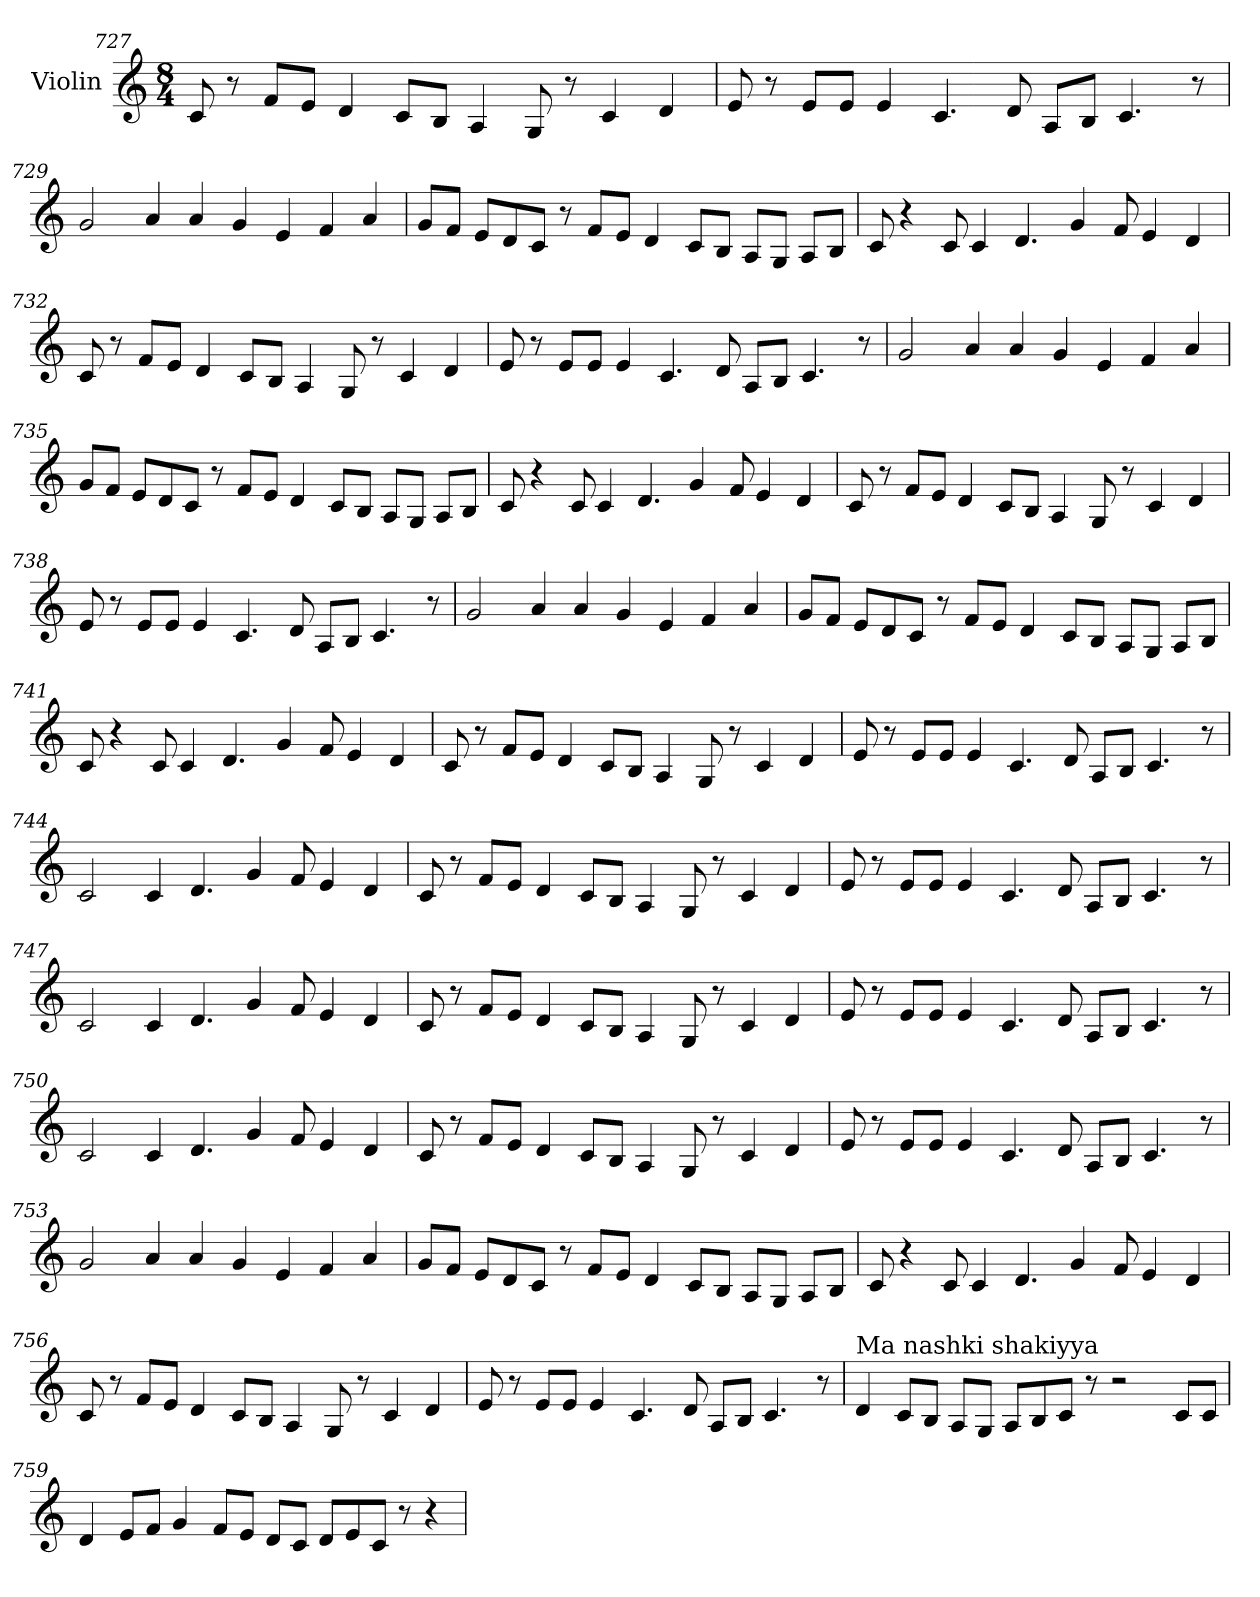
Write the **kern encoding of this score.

**kern
*part1
*staff1
*I"Violin
!!LO:PB:g=z
*clefG2
*k[]
*M8/4
=727
8c/
8r
8f/L
8e/J
4d/
8c/L
8B/J
4A/
8G/
8r
4c/
4d/
=728
8e/
8r
8e/L
8e/J
4e/
4.c/
8d/
8A/L
8B/J
4.c/
8r
!!LO:LB:g=z
=729
2g/
4a/
4a/
4g/
4e/
4f/
4a/
=730
8g/L
8f/J
8e/L
8d/
8c/J
8r
8f/L
8e/J
4d/
8c/L
8B/J
8A/L
8G/J
8A/L
8B/J
!!LO:LB:g=z
=731
8c/
4r
8c/
4c/
4.d/
4g/
8f/
4e/
4d/
=732
8c/
8r
8f/L
8e/J
4d/
8c/L
8B/J
4A/
8G/
8r
4c/
4d/
!!LO:LB:g=z
=733
8e/
8r
8e/L
8e/J
4e/
4.c/
8d/
8A/L
8B/J
4.c/
8r
=734
2g/
4a/
4a/
4g/
4e/
4f/
4a/
!!LO:LB:g=z
=735
8g/L
8f/J
8e/L
8d/
8c/J
8r
8f/L
8e/J
4d/
8c/L
8B/J
8A/L
8G/J
8A/L
8B/J
=736
8c/
4r
8c/
4c/
4.d/
4g/
8f/
4e/
4d/
!!LO:LB:g=z
=737
8c/
8r
8f/L
8e/J
4d/
8c/L
8B/J
4A/
8G/
8r
4c/
4d/
=738
8e/
8r
8e/L
8e/J
4e/
4.c/
8d/
8A/L
8B/J
4.c/
8r
!!LO:LB:g=z
=739
2g/
4a/
4a/
4g/
4e/
4f/
4a/
=740
8g/L
8f/J
8e/L
8d/
8c/J
8r
8f/L
8e/J
4d/
8c/L
8B/J
8A/L
8G/J
8A/L
8B/J
!!LO:LB:g=z
=741
8c/
4r
8c/
4c/
4.d/
4g/
8f/
4e/
4d/
=742
8c/
8r
8f/L
8e/J
4d/
8c/L
8B/J
4A/
8G/
8r
4c/
4d/
!!LO:PB:g=z
=743
8e/
8r
8e/L
8e/J
4e/
4.c/
8d/
8A/L
8B/J
4.c/
8r
=744
2c/
4c/
4.d/
4g/
8f/
4e/
4d/
!!LO:LB:g=z
=745
8c/
8r
8f/L
8e/J
4d/
8c/L
8B/J
4A/
8G/
8r
4c/
4d/
=746
8e/
8r
8e/L
8e/J
4e/
4.c/
8d/
8A/L
8B/J
4.c/
8r
!!LO:LB:g=z
=747
2c/
4c/
4.d/
4g/
8f/
4e/
4d/
=748
8c/
8r
8f/L
8e/J
4d/
8c/L
8B/J
4A/
8G/
8r
4c/
4d/
!!LO:LB:g=z
=749
8e/
8r
8e/L
8e/J
4e/
4.c/
8d/
8A/L
8B/J
4.c/
8r
=750
2c/
4c/
4.d/
4g/
8f/
4e/
4d/
!!LO:LB:g=z
=751
8c/
8r
8f/L
8e/J
4d/
8c/L
8B/J
4A/
8G/
8r
4c/
4d/
=752
8e/
8r
8e/L
8e/J
4e/
4.c/
8d/
8A/L
8B/J
4.c/
8r
!!LO:LB:g=z
=753
2g/
4a/
4a/
4g/
4e/
4f/
4a/
=754
8g/L
8f/J
8e/L
8d/
8c/J
8r
8f/L
8e/J
4d/
8c/L
8B/J
8A/L
8G/J
8A/L
8B/J
!!LO:LB:g=z
=755
8c/
4r
8c/
4c/
4.d/
4g/
8f/
4e/
4d/
=756
8c/
8r
8f/L
8e/J
4d/
8c/L
8B/J
4A/
8G/
8r
4c/
4d/
!!LO:LB:g=z
=757
8e/
8r
8e/L
8e/J
4e/
4.c/
8d/
8A/L
8B/J
4.c/
8r
=758
*MM100
!LO:TX:a:t=Ma nashki shakiyya
4d/
8c/L
8B/J
8A/L
8G/J
8A/L
8B/
8c/J
8r
2r
8c/L
8c/J
!!LO:PB:g=z
=759
4d/
8e/L
8f/J
4g/
8f/L
8e/J
8d/L
8c/J
8d/L
8e/
8c/J
8r
4r
=
*-
